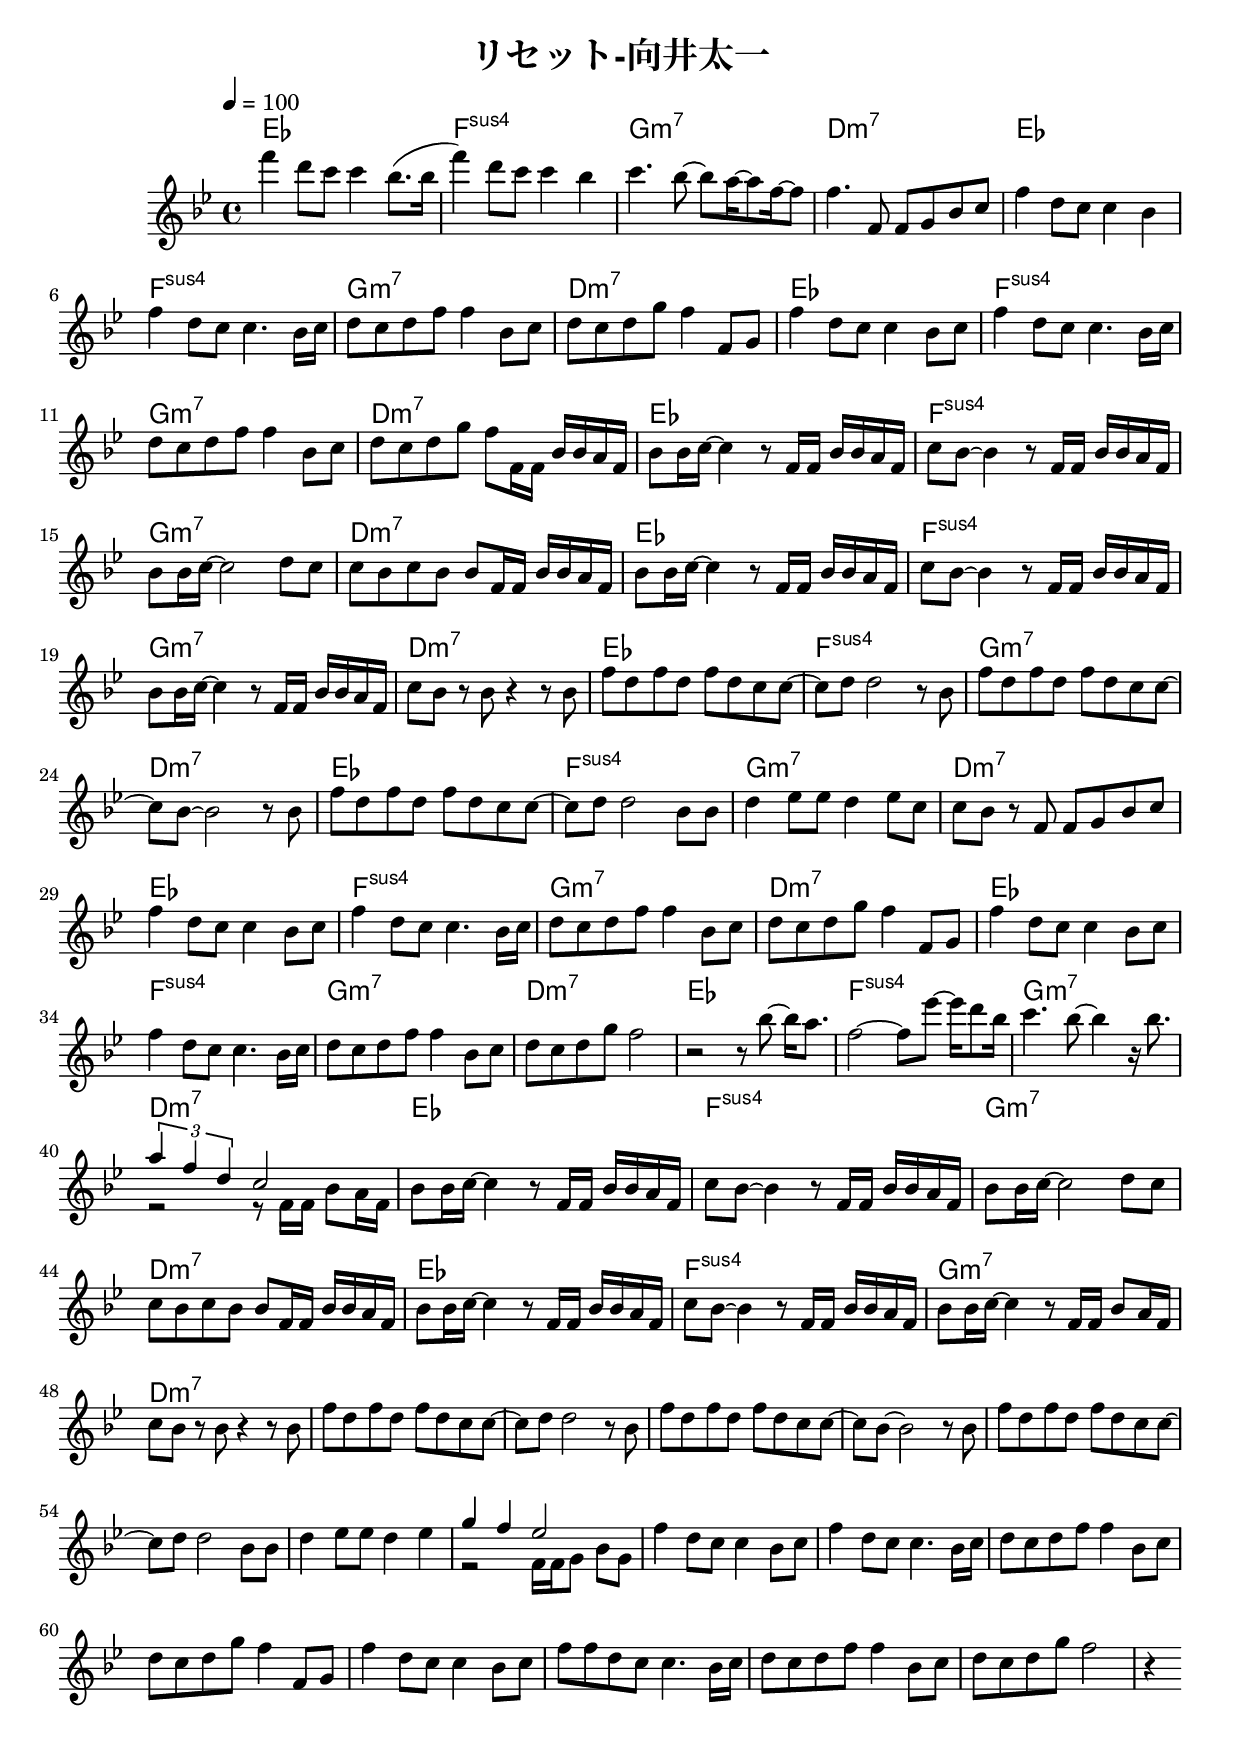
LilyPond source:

\header {
  title = "リセット-向井太一"
  composer = ""
}

\score {
  <<
  \chords { 
    ees1| f: sus4 | g:m7 | d:m7 | ees | f: sus4 | g:m7 | d:m7 | ees | f: sus4 | g:m7 | d:m7 |
    ees | f: sus4 | g:m7 | d:m7 | ees | f: sus4 | g:m7 | d:m7 | ees | f: sus4 | g:m7 | d:m7 |
    ees | f: sus4 | g:m7 | d:m7 | ees | f: sus4 | g:m7 | d:m7 | ees | f: sus4 | g:m7 | d:m7 |
    ees | f: sus4 | g:m7 | d:m7 | ees | f: sus4 | g:m7 | d:m7 | ees | f: sus4 | g:m7 | d:m7 | 
  
  }
  
  \relative c' { \key bes \major \time 4/4 \tempo 4 = 100

    f''4 d8 c c4 bes8. (bes16 | f'4) d8 c c4 bes | c4. bes8~ bes a16~ a8 f16~ f8 | f4. f,8 f g bes c |
    f4 d8 c c4 bes | f' d8 c c4. bes16 c | d8 c d f f4 bes,8 c | d c d g f4 f,8 g |
    f'4 d8 c c4 bes8 c | f4 d8 c c4. bes16 c | d8 c d f f4 bes,8 c |
    d c d g f f,16 f bes bes a f |

    bes8 bes16 c~ c4 r8 f,16 f bes bes a f | c'8 bes~ bes4 r8 f16 f bes bes a f |
    bes8 bes16 c~ c2 d8 c | c bes c bes bes f16 f bes bes a f |
    bes8 bes16 c~ c4 r8 f,16 f bes bes a f | c'8 bes~ bes4 r8 f16 f bes bes a f |
    bes8 bes16 c~ c4 r8 f,16 f bes bes a f | c'8 bes r bes r4 r8 bes |
    
    f' d f d f d c c~ |c d d2 r8 bes | f' d f d f d c c~ | c bes~ bes2 r8 bes |
    f' d f d f d c c~ |c d d2 bes8 bes | d4 ees8 ees d4 ees8 c |
    c bes r f f g bes c |

    f4 d8 c c4 bes8 c | f4 d8 c c4. bes16 c | d8 c d f f4 bes,8 c | d c d g f4 f,8 g | f'4 d8 c c4 bes8 c |
    f4 d8 c c4. bes16 c | d8 c d f f4 bes,8 c | d c d g f2 |
    r2 r8 bes8~ bes16 a8. | f2~ f8 ees'~ ees16 d8 bes16 |
    c4. bes8~ bes4 r16 bes8. | << { \tuplet 3/2 { a4 f d } c2 } \\ { r2 r8 f,16 f bes8 a16 f } >>|

    bes8 bes16 c~ c4 r8 f,16 f bes bes a f | c'8 bes~ bes4 r8 f16 f bes bes a f |
    bes8 bes16 c~ c2 d8 c | c bes c bes bes f16 f bes bes a f |
    bes8 bes16 c~ c4 r8 f,16 f bes bes a f | c'8 bes~ bes4 r8 f16 f bes bes a f |
    bes8 bes16 c~ c4 r8 f,16 f bes8  a16 f | c'8 bes r bes r4 r8 bes |

    f' d f d f d c c~ |c d d2 r8 bes | f' d f d f d c c~ | c bes~ bes2 r8 bes |
    f' d f d f d c c~ |c d d2 bes8 bes | d4 ees8 ees d4 ees |
    <<{ g f ees2 }
    \\
    { r2 f,16 f g8 bes g }>>

    f'4 d8 c c4 bes8 c | f4 d8 c c4. bes16 c | d8 c d f f4 bes,8 c | d c d g f4 f,8 g | f'4 d8 c c4 bes8 c |
    f8 f d c c4. bes16 c | d8 c d f f4 bes,8 c | d c d g f2 |
    r4 


    
  } >>

  \layout {}
  \midi {}
}